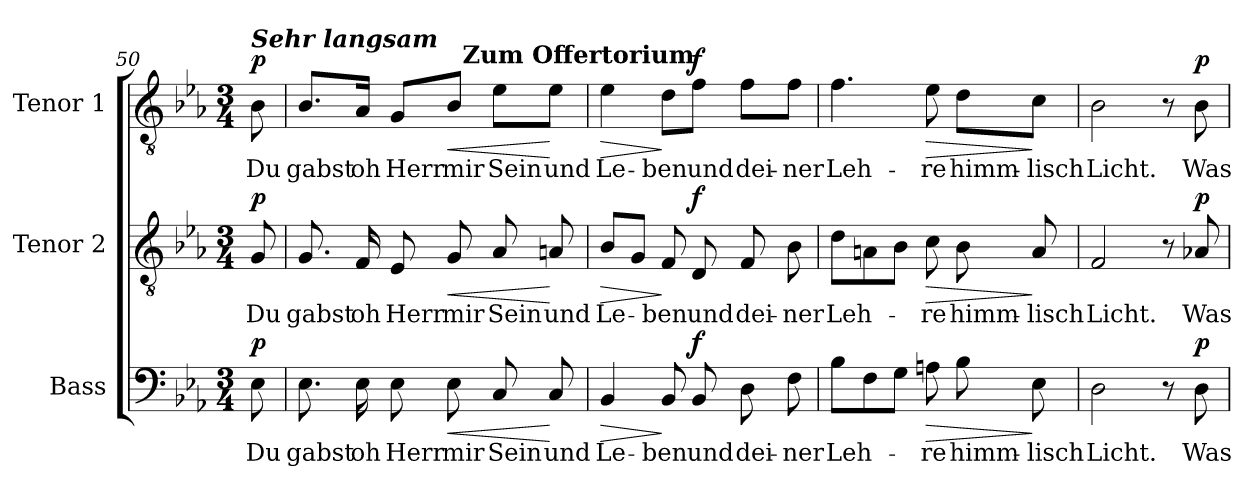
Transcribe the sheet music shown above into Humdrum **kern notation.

**kern	**text	**dynam	**kern	**text	**dynam	**kern	**text	**dynam
*part3	*part3	*part3	*part2	*part2	*part2	*part1	*part1	*part1
*staff3	*staff3	*staff3	*staff2	*staff2	*staff2	*staff1	*staff1	*staff1
*I"Bass	*	*	*I"Tenor 2	*	*	*I"Tenor 1	*	*
!!LO:PB:g=z
*clefF4	*	*	*clefGv2	*	*	*clefGv2	*	*
*k[b-e-a-]	*	*	*k[b-e-a-]	*	*	*k[b-e-a-]	*	*
*E-:	*	*	*E-:	*	*	*E-:	*	*
*M3/4	*	*	*M3/4	*	*	*M3/4	*	*
=50	=50	=50	=50	=50	=50	=50	=50	=50
!	!	!	!	!	!	!LO:TX:a:Bi:t=Sehr langsam	!	!
!	!LO:LY:b	!LO:DY:a	!	!LO:LY:b	!LO:DY:a	!	!LO:LY:b	!LO:DY:a
8E-\	Du	p	8G/	Du	p	8B-\	Du	p
=51	=51	=51	=51	=51	=51	=51	=51	=51
!	!LO:LY:b	!	!	!LO:LY:b	!	!	!LO:LY:b	!
*	*	*	*	*	*	*^	*	*
8.E-\	gabst	.	8.G/	gabst	.	8.B-/L	4ryy	gabst	.
!	!LO:LY:b	!	!	!LO:LY:b	!	!	!	!LO:LY:b	!
16E-\	oh	.	16F/	oh	.	16A-/Jk	.	oh	.
!	!LO:LY:b	!	!	!LO:LY:b	!	!	!	!LO:LY:b	!
8E-\	Herr	.	8E-/	Herr	.	8G/L	8ryy	Herr	.
!	!LO:LY:b	!LO:HP:b	!	!LO:LY:b	!LO:HP:b	!	!	!LO:LY:b	!LO:HP:b
8E-\	mir	<	8G/	mir	<	8B-/J	32ryy	mir	<
!	!	!	!	!	!	!	!LO:TX:a:B:t=Zum Offertorium	!	!
.	.	.	.	.	.	.	4ryy	.	.
!	!LO:LY:b	!	!	!LO:LY:b	!	!	!	!LO:LY:b	!
8C/	Sein	.	8A-/	Sein	.	8e-\L	.	Sein	.
!	!LO:LY:b	!	!	!LO:LY:b	!	!	!	!LO:LY:b	!
8C/	und	[	8An/	und	[	8e-\J	.	und	[
.	.	.	.	.	.	.	16.ryy	.	.
=52	=52	=52	=52	=52	=52	=52	=52	=52	=52
!	!LO:LY:b	!LO:HP:b	!	!LO:LY:b	!LO:HP:b	!	!	!LO:LY:b	!LO:HP:b
*	*	*	*	*	*	*v	*v	*	*
4BB-/	Le-	>	8B-/L	Le-	>	4e-\	Le-	>
.	.	.	8G/J	.	.	.	.	.
!	!LO:LY:b	!	!	!LO:LY:b	!	!	!LO:LY:b	!
8BB-/	-ben	]	8F/	-ben	]	8d\L	-ben	]
!	!LO:LY:b	!LO:DY:a	!	!LO:LY:b	!LO:DY:a	!	!LO:LY:b	!LO:DY:a
8BB-/	und	f	8D/	und	f	8f\J	und	f
!	!LO:LY:b	!	!	!LO:LY:b	!	!	!LO:LY:b	!
8D\	dei-	.	8F/	dei-	.	8f\L	dei-	.
!	!LO:LY:b	!	!	!LO:LY:b	!	!	!LO:LY:b	!
8F\	-ner	.	8B-\	-ner	.	8f\J	-ner	.
=53	=53	=53	=53	=53	=53	=53	=53	=53
!	!LO:LY:b	!	!	!LO:LY:b	!	!	!LO:LY:b	!
8B-\L	Leh-	.	8d\L	Leh-	.	4.f\	Leh-	.
8F\	.	.	8An\	.	.	.	.	.
8G\J	.	.	8B-\J	.	.	.	.	.
!	!LO:LY:b	!LO:HP:b	!	!LO:LY:b	!LO:HP:b	!	!LO:LY:b	!LO:HP:b
8An\	-re	>	8c\	-re	>	8e-\	-re	>
!	!LO:LY:b	!	!	!LO:LY:b	!	!	!LO:LY:b	!
8B-\	himm-	.	8B-\	himm-	.	8d\L	himm-	.
!	!LO:LY:b	!	!	!LO:LY:b	!	!	!LO:LY:b	!
8E-\	-lisch	]	8A/	-lisch	]	8c\J	-lisch	]
!!LO:LB:g=z
=54	=54	=54	=54	=54	=54	=54	=54	=54
!	!LO:LY:b	!	!	!LO:LY:b	!	!	!LO:LY:b	!
2D\	Licht.	.	2F/	Licht.	.	2B-\	Licht.	.
8r	.	.	8r	.	.	8r	.	.
!	!LO:LY:b	!LO:DY:a	!	!LO:LY:b	!LO:DY:a	!	!LO:LY:b	!LO:DY:a
8D\	Was	p	8A-X/	Was	p	8B-\	Was	p
=	=	=	=	=	=	=	=	=
*-	*-	*-	*-	*-	*-	*-	*-	*-
